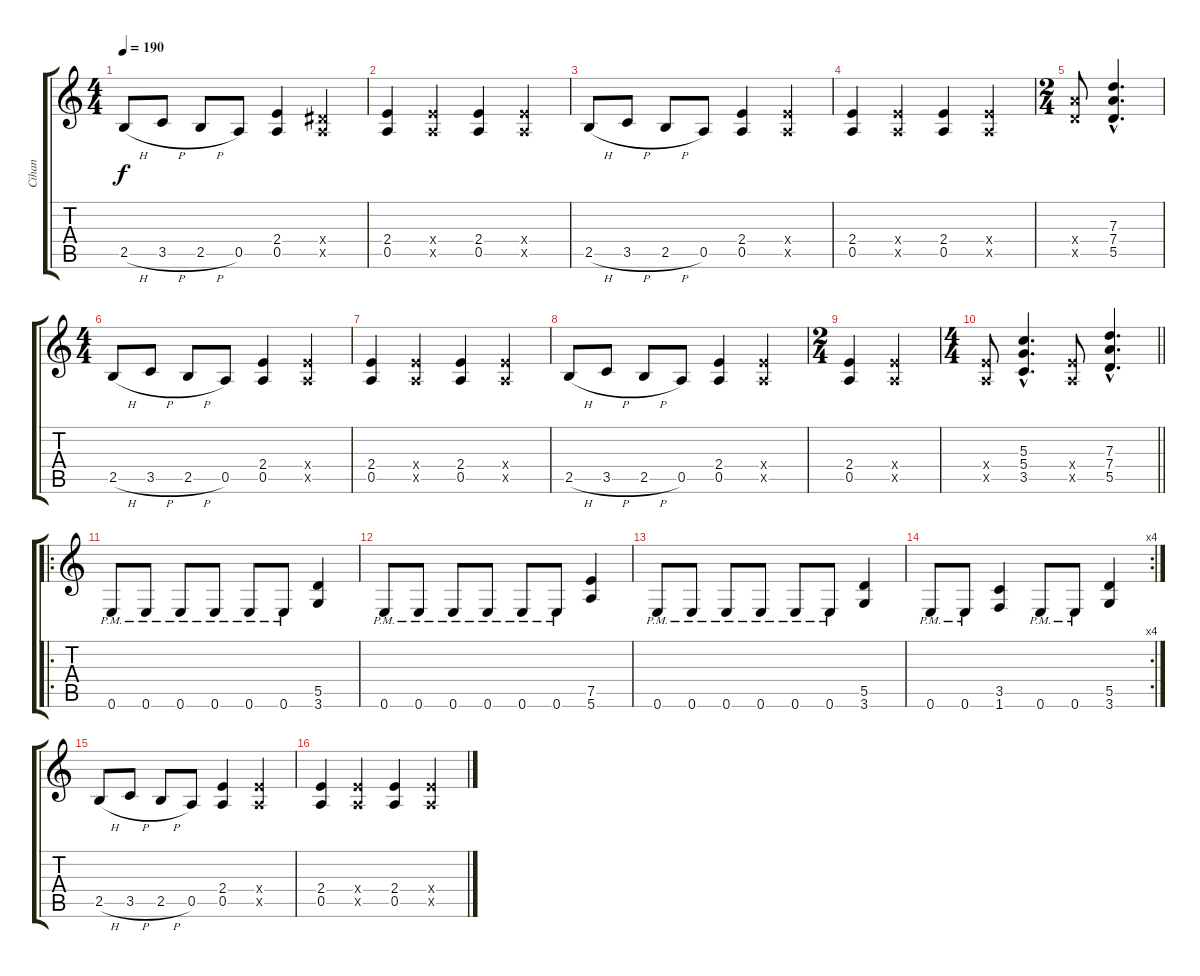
\track ("Cihan" "Cihan") {instrument distortionguitar}
\staff {score tabs}
\tuning (E4 B3 G3 D3 A2 E2) {hide}
\ts (4 4)
\tempo 190
\clef g2
\ks c
2.5{h}.8{dy f} 3.5{h}.8 2.5{h}.8 0.5.8 (2.4 0.5).4 (1.4{x} 0.5{x}).4 |
(2.4 0.5).4 (2.4{x} 0.5{x}).4 (2.4 0.5).4 (2.4{x} 0.5{x}).4 |
2.5{h}.8 3.5{h}.8 2.5{h}.8 0.5.8 (2.4 0.5).4 (2.4{x} 0.5{x}).4 |
(2.4 0.5).4 (2.4{x} 0.5{x}).4 (2.4 0.5).4 (2.4{x} 0.5{x}).4 |
\ts (2 4)
(7.4{x} 5.5{x}).8 (7.3{hac} 7.4{hac} 5.5{hac}).4{d} |
\ts (4 4)
2.5{h}.8 3.5{h}.8 2.5{h}.8 0.5.8 (2.4 0.5).4 (2.4{x} 0.5{x}).4 |
(2.4 0.5).4 (2.4{x} 0.5{x}).4 (2.4 0.5).4 (2.4{x} 0.5{x}).4 |
2.5{h}.8 3.5{h}.8 2.5{h}.8 0.5.8 (2.4 0.5).4 (2.4{x} 0.5{x}).4 |
\ts (2 4)
(2.4 0.5).4 (2.4{x} 0.5{x}).4 |
\ts (4 4)
\barLineRight lightlight
(2.4{x} 0.5{x}).8 (5.3{hac} 5.4{hac} 3.5{hac}).4{d} (2.4{x} 0.5{x}).8 (7.3{hac} 7.4{hac} 5.5{hac}).4{d} |
\ro
0.6{pm}.8 0.6{pm}.8 0.6{pm}.8 0.6{pm}.8 0.6{pm}.8 0.6{pm}.8 (5.5 3.6).4 |
0.6{pm}.8 0.6{pm}.8 0.6{pm}.8 0.6{pm}.8 0.6{pm}.8 0.6{pm}.8 (7.5 5.6).4 |
0.6{pm}.8 0.6{pm}.8 0.6{pm}.8 0.6{pm}.8 0.6{pm}.8 0.6{pm}.8 (5.5 3.6).4 |
\rc 4
0.6{pm}.8 0.6{pm}.8 (3.5 1.6).4 0.6{pm}.8 0.6{pm}.8 (5.5 3.6).4 |
2.5{h}.8 3.5{h}.8 2.5{h}.8 0.5.8 (2.4 0.5).4 (2.4{x} 0.5{x}).4 |
(2.4 0.5).4 (2.4{x} 0.5{x}).4 (2.4 0.5).4 (2.4{x} 0.5{x}).4
